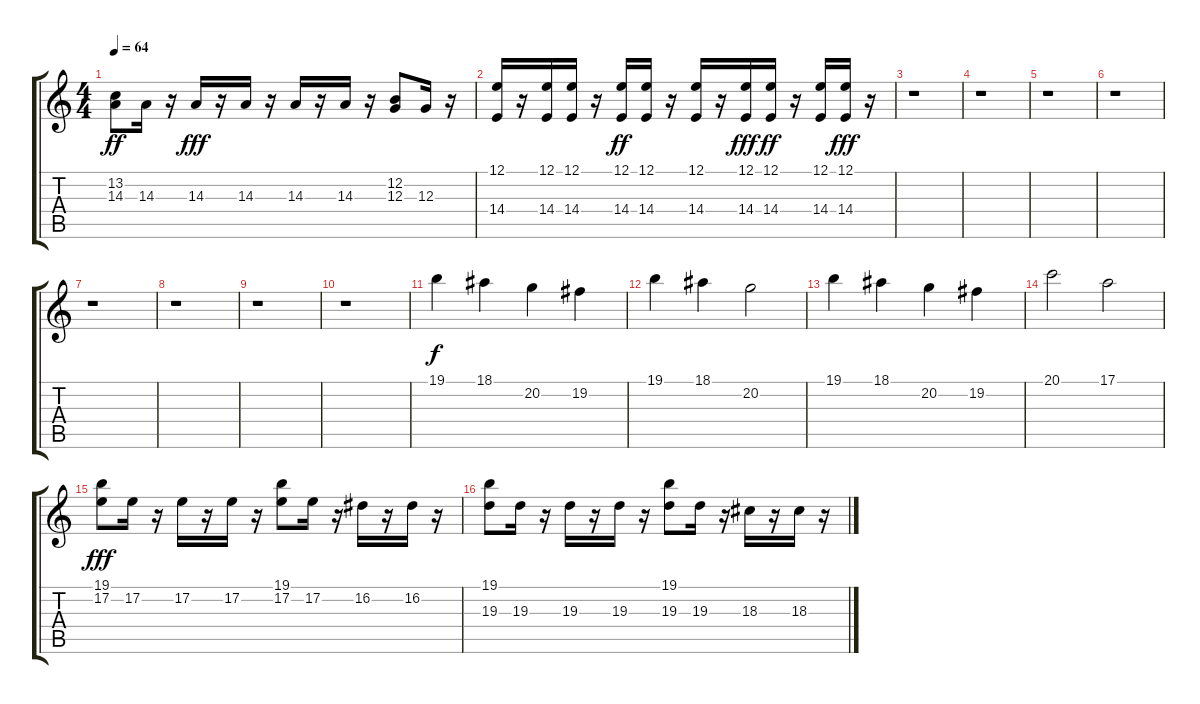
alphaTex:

\track "" {instrument synthstrings1}
\staff {score tabs}
\tuning (E4 B3 G3 D3 A2 E2) {hide}
\ts (4 4)
\tempo 64
\clef g2
\ks c
(13.2 14.3).8{dy ff} 14.3.16 r.16 14.3.16{dy fff} r.16 14.3.16 r.16 14.3.16 r.16 14.3.16 r.16 (12.2 12.3).8 12.3.16 r.16 |
(12.1 14.4).16 r.16 (12.1 14.4).16 (12.1 14.4).16 r.16 (12.1 14.4).16{dy ff} (12.1 14.4).16 r.16 (12.1 14.4).16 r.16 (12.1 14.4).16{dy fff} (12.1 14.4).16{dy ff} r.16 (12.1 14.4).16 (12.1 14.4).16{dy fff} r.16 |
r.1 |
r.1 |
r.1 |
r.1 |
r.1 |
r.1 |
r.1 |
r.1 |
19.1.4{dy f} 18.1.4 20.2.4 19.2.4 |
19.1.4 18.1.4 20.2.2 |
19.1.4 18.1.4 20.2.4 19.2.4 |
20.1.2 17.1.2 |
(19.1 17.2).8{dy fff} 17.2.16 r.16 17.2.16 r.16 17.2.16 r.16 (19.1 17.2).8 17.2.16 r.16 16.2.16 r.16 16.2.16 r.16 |
(19.1 19.3).8 19.3.16 r.16 19.3.16 r.16 19.3.16 r.16 (19.1 19.3).8 19.3.16 r.16 18.3.16 r.16 18.3.16 r.16
